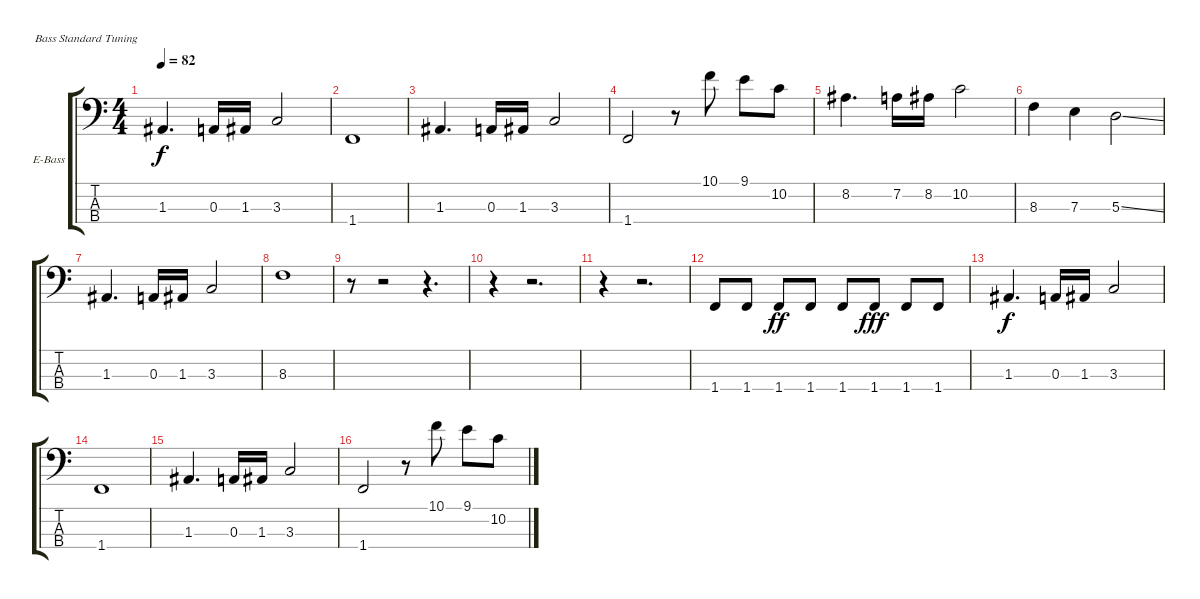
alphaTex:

\bracketExtendMode groupsimilarinstruments
\firstSystemTrackNameOrientation horizontal
\otherSystemsTrackNameOrientation horizontal
\track ("BASS" "E-Bass") {instrument electricbassfinger}
\staff {score tabs}
\tuning (G2 D2 A1 E1)
\ts (4 4)
\tempo 82
\clef f4
\ks c
1.3.4{d dy f} 0.3.16 1.3.16 3.3.2 |
1.4.1 |
1.3.4{d} 0.3.16 1.3.16 3.3.2 |
1.4.2 r.8 10.1.8 9.1.8 10.2.8 |
8.2.4{d} 7.2.16 8.2.16 10.2.2 |
8.3.4 7.3.4 5.3{ss}.2 |
1.3.4{d} 0.3.16 1.3.16 3.3.2 |
8.3.1 |
r.8 r.2 r.4{d} |
r.4 r.2{d} |
r.4 r.2{d} |
1.4.8 1.4.8 1.4.8{dy ff} 1.4.8 1.4.8 1.4.8{dy fff} 1.4.8 1.4.8 |
1.3.4{d dy f} 0.3.16 1.3.16 3.3.2 |
1.4.1 |
1.3.4{d} 0.3.16 1.3.16 3.3.2 |
1.4.2 r.8 10.1.8 9.1.8 10.2.8
